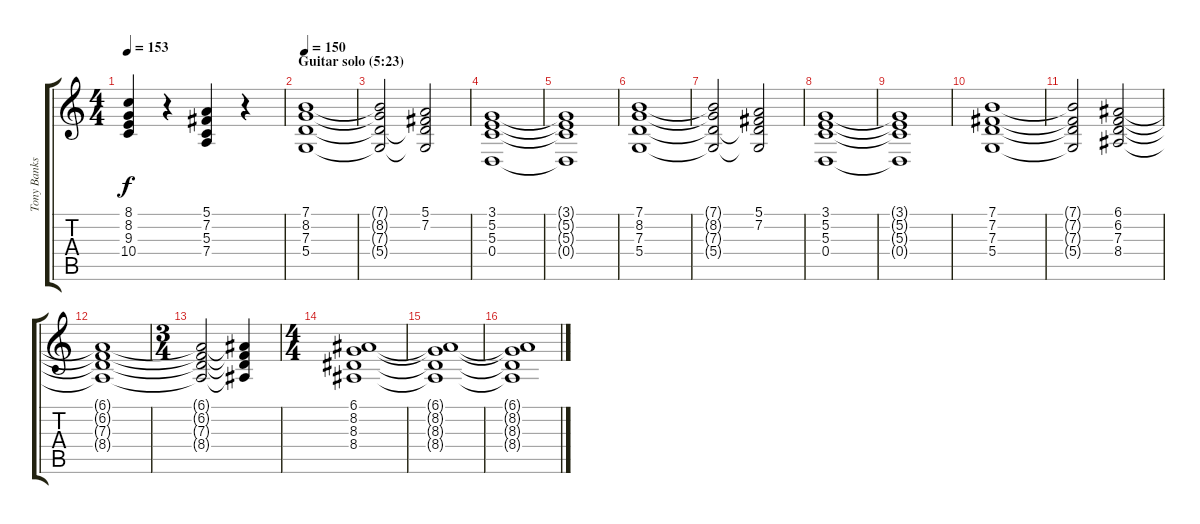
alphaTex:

\track ("Tony Banks (organ)" "Tony Banks") {instrument drawbarorgan}
\staff {score tabs}
\tuning (E4 B3 G3 D3 A2 E2) {hide}
\ts (4 4)
\tempo 153
\clef g2
\ks c
(8.1 8.2 9.3 10.4).4{dy f} r.4 (5.1 7.2 5.3 7.4).4 r.4 |
\section ("" "Guitar solo (5:23)")
\tempo 150
(7.1 8.2 7.3 5.4).1 |
(7.1{t} 8.2{t} 7.3{t} 5.4{t}).2 (5.1 7.2 7.3{t} 5.4{t}).2 |
(3.1 5.2 5.3 0.4).1 |
(3.1{t} 5.2{t} 5.3{t} 0.4{t}).1 |
(7.1 8.2 7.3 5.4).1 |
(7.1{t} 8.2{t} 7.3{t} 5.4{t}).2 (5.1 7.2 7.3{t} 5.4{t}).2 |
(3.1 5.2 5.3 0.4).1 |
(3.1{t} 5.2{t} 5.3{t} 0.4{t}).1 |
(7.1 7.2 7.3 5.4).1 |
(7.1{t} 7.2{t} 7.3{t} 5.4{t}).2 (6.1 6.2 7.3 8.4).2 |
(6.1{t} 6.2{t} 7.3{t} 8.4{t}).1 |
\ts (3 4)
(6.1{t} 6.2{t} 7.3{t} 8.4{t}).2 (6.1{t} 6.2{t} 7.3{t} 8.4{t}).4 |
\ts (4 4)
(6.1 8.2 8.3 8.4).1 |
(6.1{t} 8.2{t} 8.3{t} 8.4{t}).1 |
(6.1{t} 8.2{t} 8.3{t} 8.4{t}).1
